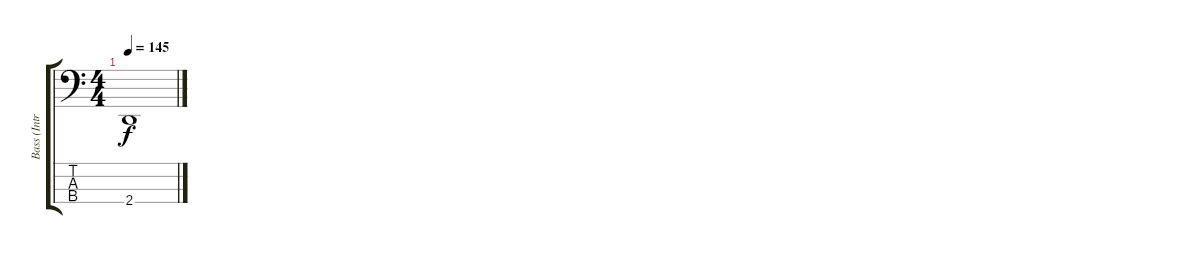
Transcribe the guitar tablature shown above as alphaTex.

\track ("Bass (Intro)" "Bass (Intr") {instrument electricbasspick}
\staff {score tabs}
\tuning (F2 C2 G1 C1) {hide}
\ts (4 4)
\tempo 145
\clef f4
\ks c
2.4{t}.1{dy f}
